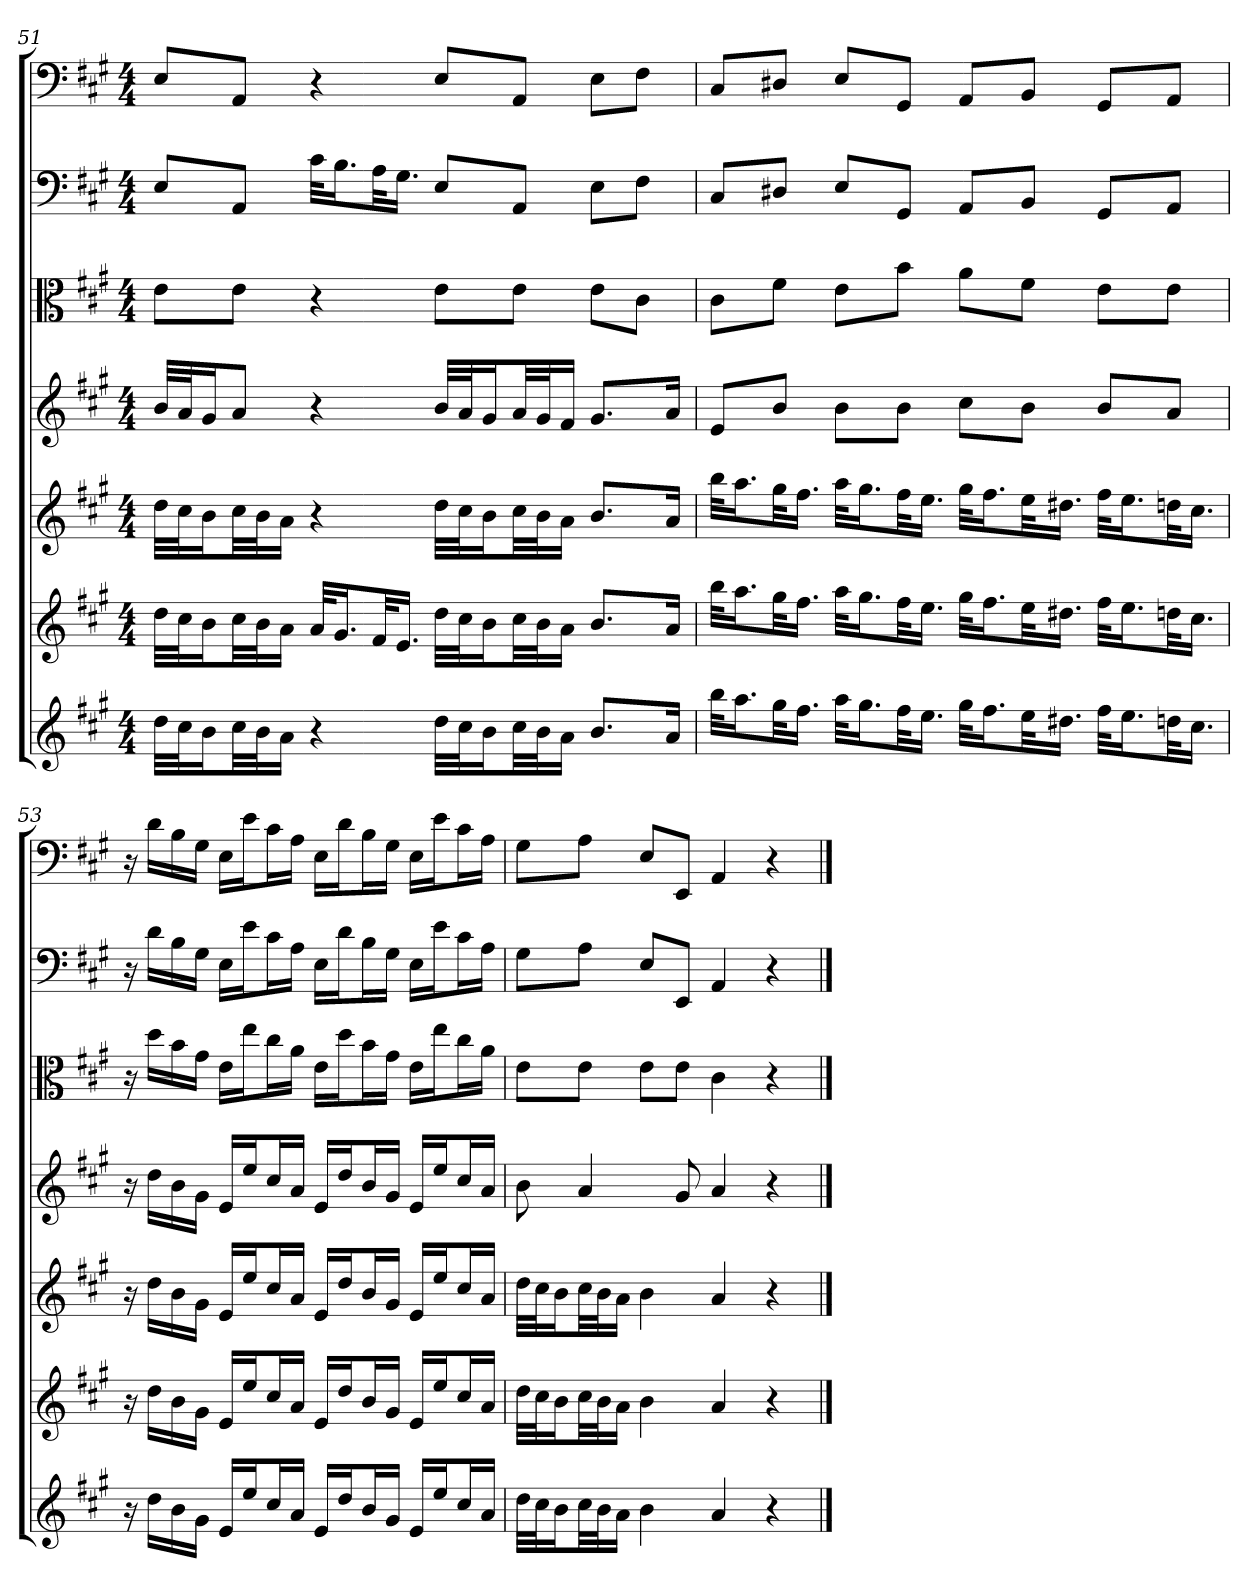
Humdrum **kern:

**kern	**kern	**kern	**kern	**kern	**kern	**kern
*part7	*part6	*part5	*part4	*part3	*part2	*part1
*staff7	*staff6	*staff5	*staff4	*staff3	*staff2	*staff1
*	*	*	*	*clefC3	*	*
*k[f#c#g#]	*k[f#c#g#]	*k[f#c#g#]	*k[f#c#g#]	*k[f#c#g#]	*k[f#c#g#]	*k[f#c#g#]
*A:	*A:	*A:	*A:	*A:	*A:	*A:
*M4/4	*M4/4	*M4/4	*M4/4	*M4/4	*M4/4	*M4/4
=51	=51	=51	=51	=51	=51	=51
32ddLLL	32ddLLL	32ddLLL	32bLLL	8e\L	8EL	8EL
32cc#J	32cc#J	32cc#J	32aJ	.	.	.
16bJ	16bJ	16bJ	16g#J	.	.	.
32cc#LL	32cc#LL	32cc#LL	8aJ	8e\J	8AAJ	8AAJ
32bJ	32bJ	32bJ	.	.	.	.
16aJJ	16aJJ	16aJJ	.	.	.	.
4r	32aKLL	4r	4r	4r	32c#KLL	4r
.	16.g#J	.	.	.	16.BJ	.
.	32f#KL	.	.	.	32AKL	.
.	16.eJJ	.	.	.	16.G#JJ	.
32ddLLL	32ddLLL	32ddLLL	32bLLL	8e\L	8EL	8EL
32cc#J	32cc#J	32cc#J	32aJ	.	.	.
16bJ	16bJ	16bJ	16g#J	.	.	.
32cc#LL	32cc#LL	32cc#LL	32aLL	8e\J	8AAJ	8AAJ
32bJ	32bJ	32bJ	32g#J	.	.	.
16aJJ	16aJJ	16aJJ	16f#JJ	.	.	.
8.bL	8.bL	8.bL	8.g#L	8e\L	8EL	8EL
.	.	.	.	8c#\J	8F#J	8F#J
16aJk	16aJk	16aJk	16aJk	.	.	.
=52	=52	=52	=52	=52	=52	=52
32bbKLL	32bbKLL	32bbKLL	8eL	8c#\L	8C#L	8C#L
16.aaJ	16.aaJ	16.aaJ	.	.	.	.
32gg#KL	32gg#KL	32gg#KL	8bJ	8f#\J	8D#XJ	8D#XJ
16.ff#JJ	16.ff#JJ	16.ff#JJ	.	.	.	.
32aaKLL	32aaKLL	32aaKLL	8bL	8e\L	8EL	8EL
16.gg#J	16.gg#J	16.gg#J	.	.	.	.
32ff#KL	32ff#KL	32ff#KL	8bJ	8b\J	8GG#J	8GG#J
16.eeJJ	16.eeJJ	16.eeJJ	.	.	.	.
32gg#KLL	32gg#KLL	32gg#KLL	8cc#L	8a\L	8AAL	8AAL
16.ff#J	16.ff#J	16.ff#J	.	.	.	.
32eeKL	32eeKL	32eeKL	8bJ	8f#\J	8BBJ	8BBJ
16.dd#XJJ	16.dd#XJJ	16.dd#XJJ	.	.	.	.
32ff#KLL	32ff#KLL	32ff#KLL	8bL	8e\L	8GG#L	8GG#L
16.eeJ	16.eeJ	16.eeJ	.	.	.	.
32ddnKL	32ddnKL	32ddnKL	8aJ	8e\J	8AAJ	8AAJ
16.cc#JJ	16.cc#JJ	16.cc#JJ	.	.	.	.
=53	=53	=53	=53	=53	=53	=53
16r	16r	16r	16r	16r	16r	16r
16ddLL	16ddLL	16ddLL	16ddLL	16dd\LL	16dLL	16dLL
16b	16b	16b	16b	16b\	16B	16B
16g#JJ	16g#JJ	16g#JJ	16g#JJ	16g#\JJ	16G#JJ	16G#JJ
16eLL	16eLL	16eLL	16eLL	16e\LL	16ELL	16ELL
16eeJ	16eeJ	16eeJ	16eeJ	16ee\J	16eJ	16eJ
16cc#L	16cc#L	16cc#L	16cc#L	16cc#\L	16c#L	16c#L
16aJJ	16aJJ	16aJJ	16aJJ	16a\JJ	16AJJ	16AJJ
16eLL	16eLL	16eLL	16eLL	16e\LL	16ELL	16ELL
16ddJ	16ddJ	16ddJ	16ddJ	16dd\J	16dJ	16dJ
16bL	16bL	16bL	16bL	16b\L	16BL	16BL
16g#JJ	16g#JJ	16g#JJ	16g#JJ	16g#\JJ	16G#JJ	16G#JJ
16eLL	16eLL	16eLL	16eLL	16e\LL	16ELL	16ELL
16eeJ	16eeJ	16eeJ	16eeJ	16ee\J	16eJ	16eJ
16cc#L	16cc#L	16cc#L	16cc#L	16cc#\L	16c#L	16c#L
16aJJ	16aJJ	16aJJ	16aJJ	16a\JJ	16AJJ	16AJJ
=54	=54	=54	=54	=54	=54	=54
32ddLLL	32ddLLL	32ddLLL	8b	8e\L	8G#L	8G#L
32cc#J	32cc#J	32cc#J	.	.	.	.
16bJ	16bJ	16bJ	.	.	.	.
32cc#LL	32cc#LL	32cc#LL	4a	8e\J	8AJ	8AJ
32bJ	32bJ	32bJ	.	.	.	.
16aJJ	16aJJ	16aJJ	.	.	.	.
4b	4b	4b	.	8e\L	8EL	8EL
.	.	.	8g#	8e\J	8EEJ	8EEJ
4a	4a	4a	4a	4c#	4AA	4AA
4r	4r	4r	4r	4r	4r	4r
==	==	==	==	==	==	==
*-	*-	*-	*-	*-	*-	*-
